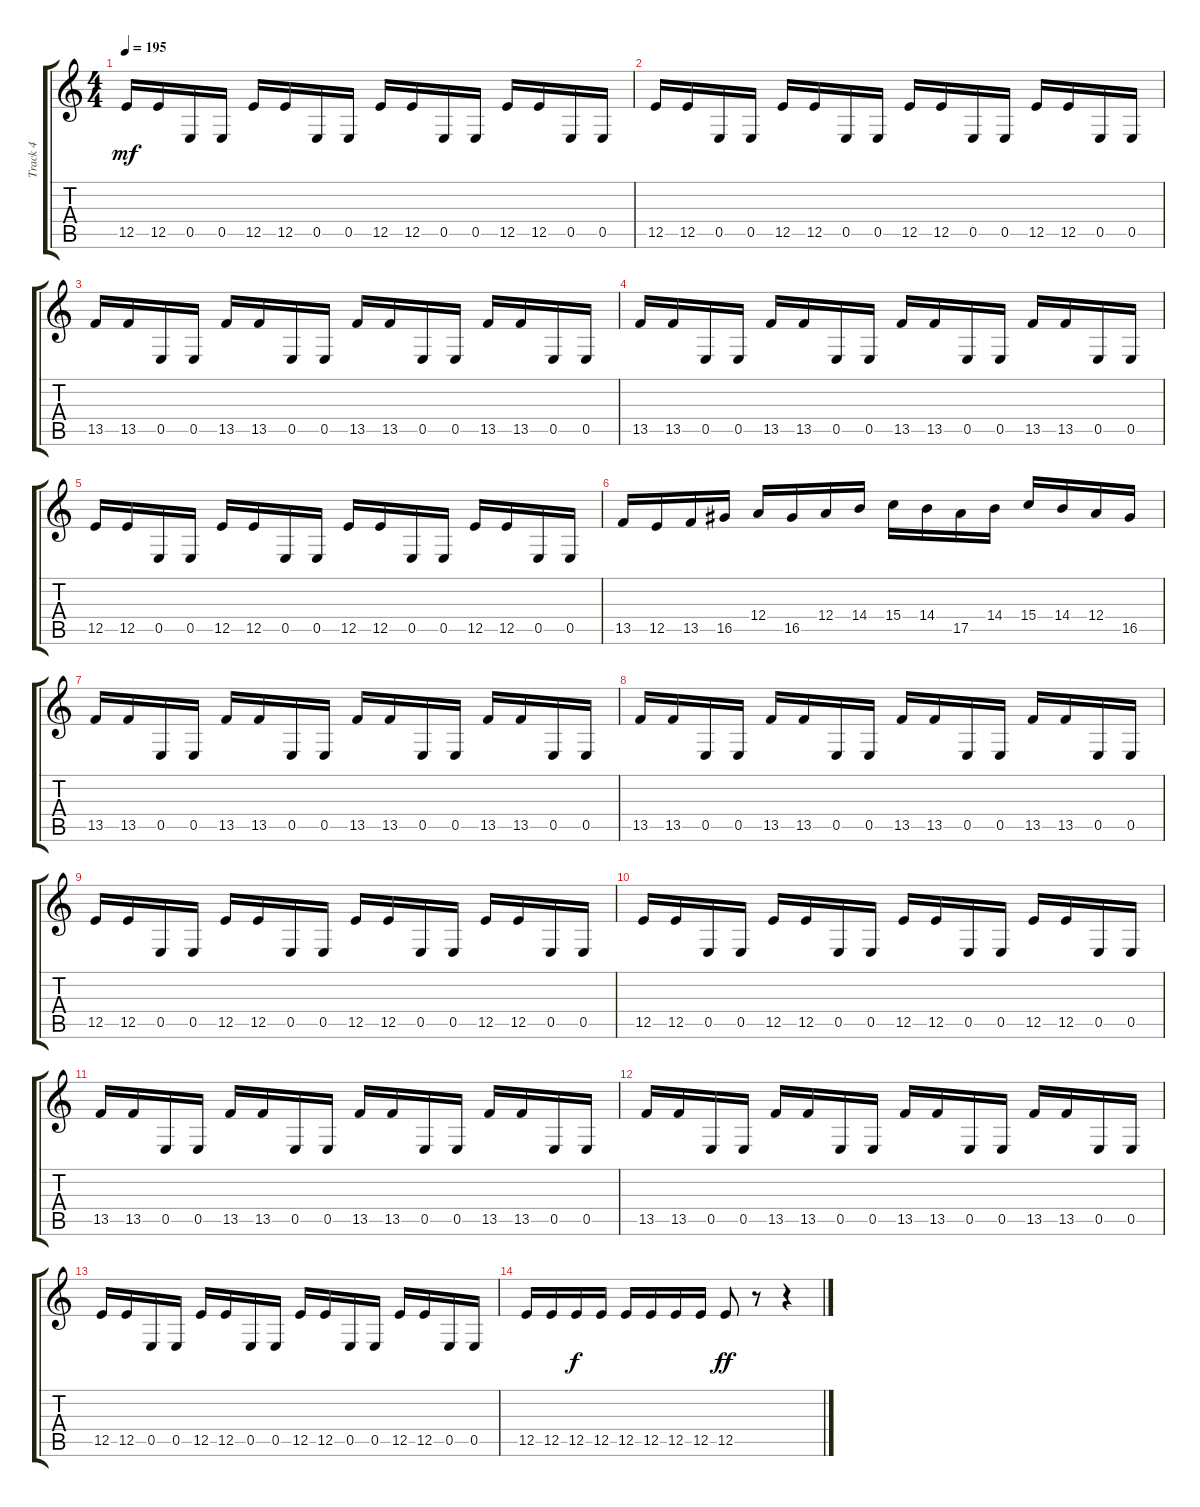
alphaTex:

\track ("Track 4" "Track 4") {instrument electricguitarclean}
\staff {score tabs}
\tuning (B3 Gb3 D3 A2 E2 B1) {hide}
\ts (4 4)
\tempo 195
\clef g2
\ks c
12.5.16{dy mf} 12.5.16 0.5.16 0.5.16 12.5.16 12.5.16 0.5.16 0.5.16 12.5.16 12.5.16 0.5.16 0.5.16 12.5.16 12.5.16 0.5.16 0.5.16 |
12.5.16 12.5.16 0.5.16 0.5.16 12.5.16 12.5.16 0.5.16 0.5.16 12.5.16 12.5.16 0.5.16 0.5.16 12.5.16 12.5.16 0.5.16 0.5.16 |
13.5.16 13.5.16 0.5.16 0.5.16 13.5.16 13.5.16 0.5.16 0.5.16 13.5.16 13.5.16 0.5.16 0.5.16 13.5.16 13.5.16 0.5.16 0.5.16 |
13.5.16 13.5.16 0.5.16 0.5.16 13.5.16 13.5.16 0.5.16 0.5.16 13.5.16 13.5.16 0.5.16 0.5.16 13.5.16 13.5.16 0.5.16 0.5.16 |
12.5.16 12.5.16 0.5.16 0.5.16 12.5.16 12.5.16 0.5.16 0.5.16 12.5.16 12.5.16 0.5.16 0.5.16 12.5.16 12.5.16 0.5.16 0.5.16 |
13.5.16 12.5.16 13.5.16 16.5.16 12.4.16 16.5.16 12.4.16 14.4.16 15.4.16 14.4.16 17.5.16 14.4.16 15.4.16 14.4.16 12.4.16 16.5.16 |
13.5.16 13.5.16 0.5.16 0.5.16 13.5.16 13.5.16 0.5.16 0.5.16 13.5.16 13.5.16 0.5.16 0.5.16 13.5.16 13.5.16 0.5.16 0.5.16 |
13.5.16 13.5.16 0.5.16 0.5.16 13.5.16 13.5.16 0.5.16 0.5.16 13.5.16 13.5.16 0.5.16 0.5.16 13.5.16 13.5.16 0.5.16 0.5.16 |
12.5.16{instrument overdrivenguitar} 12.5.16 0.5.16 0.5.16 12.5.16 12.5.16 0.5.16 0.5.16 12.5.16 12.5.16 0.5.16 0.5.16 12.5.16 12.5.16 0.5.16 0.5.16 |
12.5.16 12.5.16 0.5.16 0.5.16 12.5.16 12.5.16 0.5.16 0.5.16 12.5.16 12.5.16 0.5.16 0.5.16 12.5.16 12.5.16 0.5.16 0.5.16 |
13.5.16 13.5.16 0.5.16 0.5.16 13.5.16 13.5.16 0.5.16 0.5.16 13.5.16 13.5.16 0.5.16 0.5.16 13.5.16 13.5.16 0.5.16 0.5.16 |
13.5.16 13.5.16 0.5.16 0.5.16 13.5.16 13.5.16 0.5.16 0.5.16 13.5.16 13.5.16 0.5.16 0.5.16 13.5.16 13.5.16 0.5.16 0.5.16 |
12.5.16{instrument overdrivenguitar} 12.5.16 0.5.16 0.5.16 12.5.16 12.5.16 0.5.16 0.5.16 12.5.16 12.5.16 0.5.16 0.5.16 12.5.16 12.5.16 0.5.16 0.5.16 |
12.5.16 12.5.16 12.5.16{dy f} 12.5.16 12.5.16 12.5.16 12.5.16 12.5.16 12.5.8{dy ff} r.8 r.4
